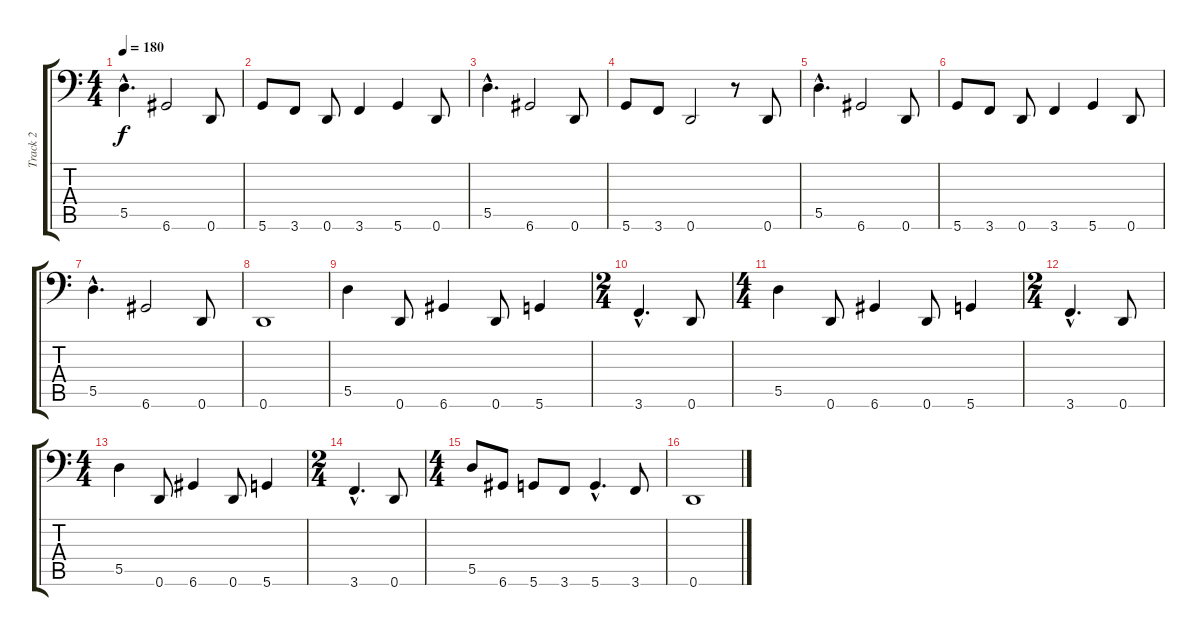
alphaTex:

\track ("Track 2" "Track 2") {instrument slapbass1}
\staff {score tabs}
\tuning (E3 B2 G2 D2 A1 D1) {hide}
\ts (4 4)
\tempo 180
\clef f4
\ks c
5.5{hac}.4{d dy f} 6.6.2 0.6.8 |
5.6.8 3.6.8 0.6.8 3.6.4 5.6.4 0.6.8 |
5.5{hac}.4{d} 6.6.2 0.6.8 |
5.6.8 3.6.8 0.6.2 r.8 0.6.8 |
5.5{hac}.4{d} 6.6.2 0.6.8 |
5.6.8 3.6.8 0.6.8 3.6.4 5.6.4 0.6.8 |
5.5{hac}.4{d} 6.6.2 0.6.8 |
0.6.1 |
5.5.4 0.6.8 6.6.4 0.6.8 5.6.4 |
\ts (2 4)
3.6{hac}.4{d} 0.6.8 |
\ts (4 4)
5.5.4 0.6.8 6.6.4 0.6.8 5.6.4 |
\ts (2 4)
3.6{hac}.4{d} 0.6.8 |
\ts (4 4)
5.5.4 0.6.8 6.6.4 0.6.8 5.6.4 |
\ts (2 4)
3.6{hac}.4{d} 0.6.8 |
\ts (4 4)
5.5.8 6.6.8 5.6.8 3.6.8 5.6{hac}.4{d} 3.6.8 |
0.6.1
